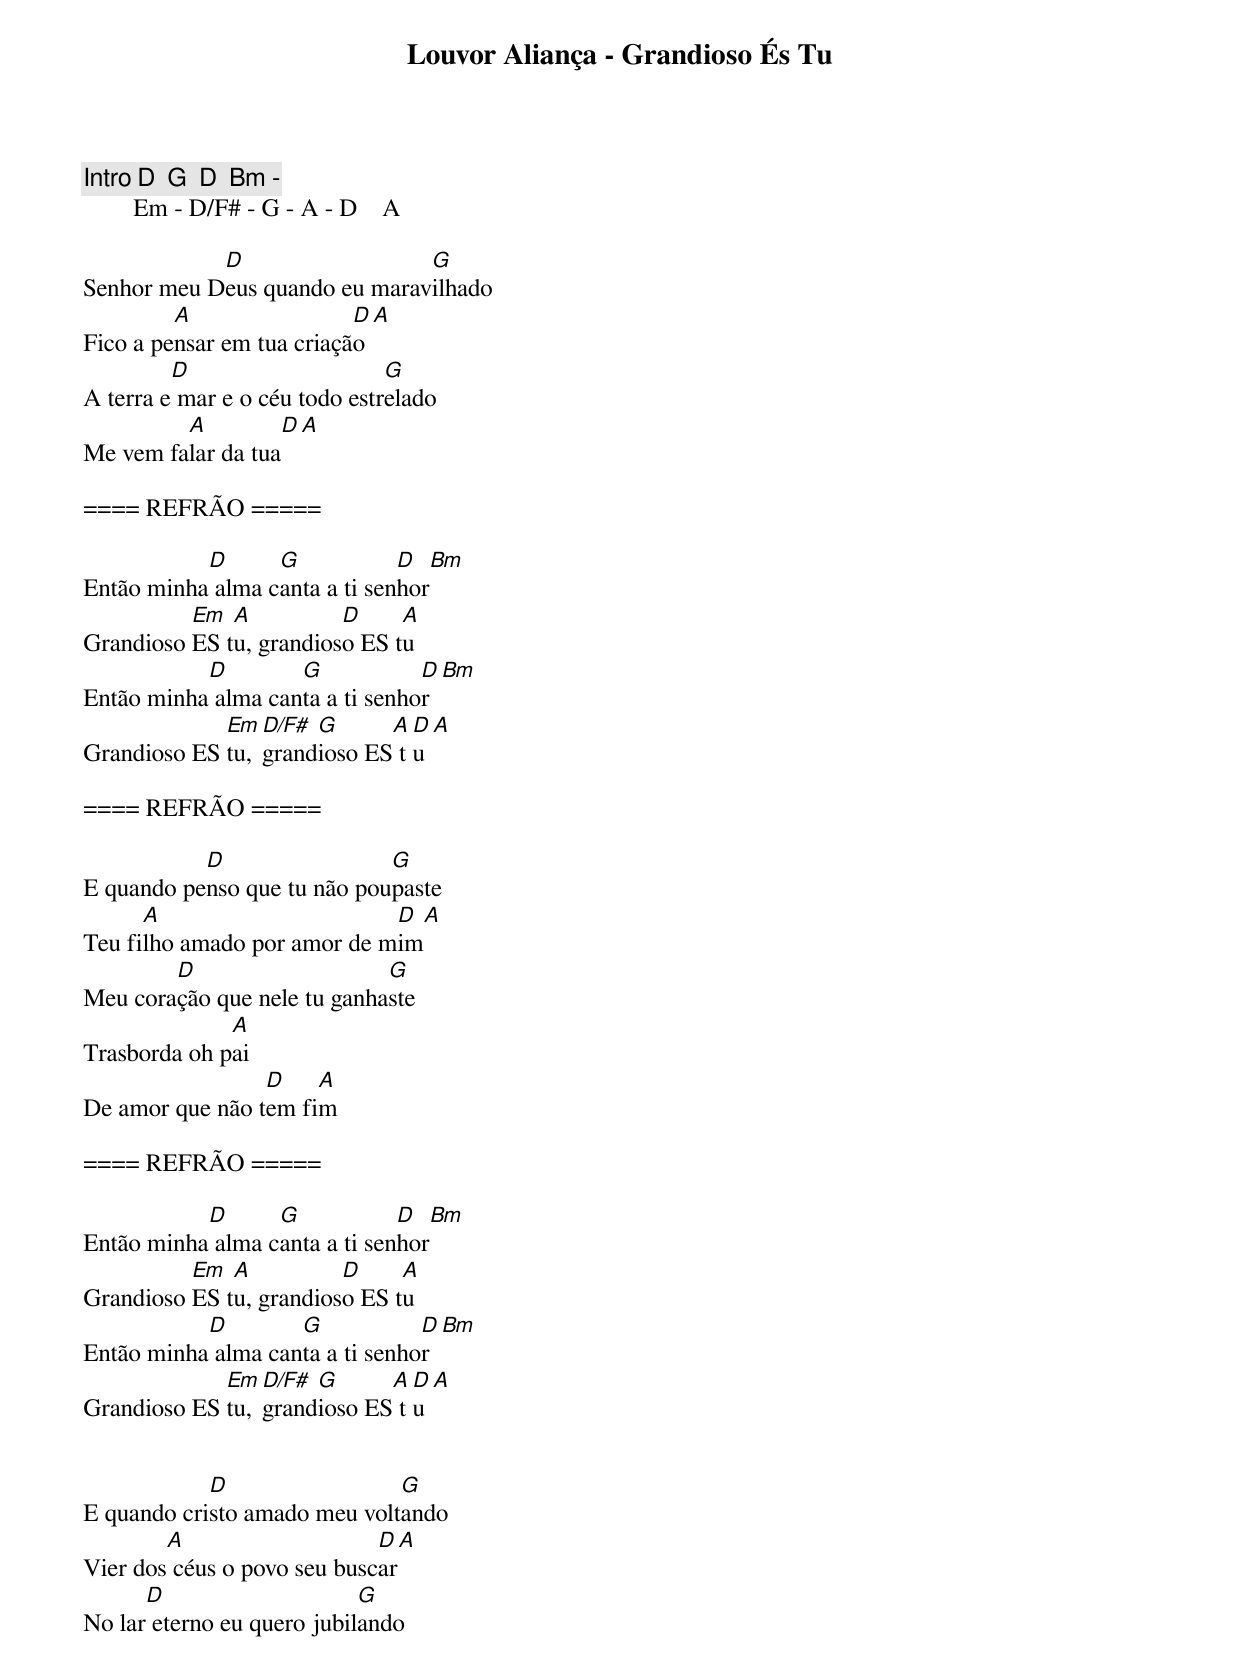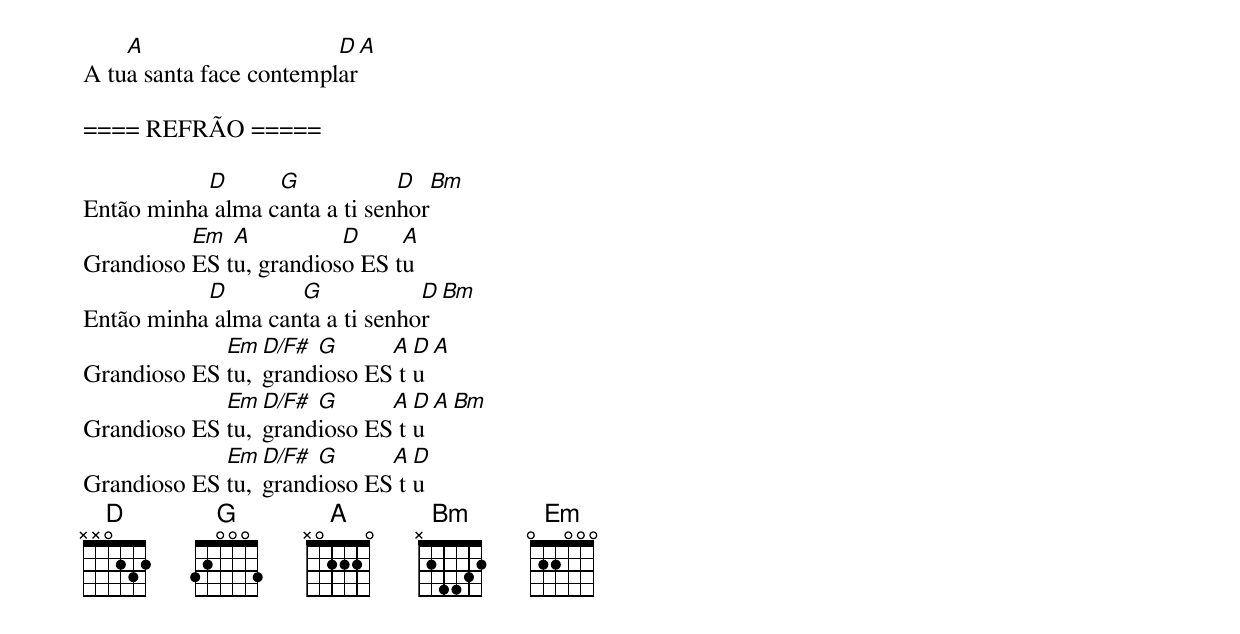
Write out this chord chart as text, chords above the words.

Louvor Aliança - Grandioso És Tu

[Intro] D  G  D  Bm -
        Em - D/F# - G - A - D    A

            D                  G
Senhor meu Deus quando eu maravilhado
         A                 D  A
Fico a pensar em tua criação
         D                     G
A terra e mar e o céu todo estrelado
         A                  D  A
Me vem falar da tua

==== REFRÃO =====

           D      G            D  Bm
Então minha alma canta a ti senhor
          Em  A          D     A
Grandioso ES tu, grandioso ES tu
           D        G            D  Bm
Então minha alma canta a ti senhor
             Em  D/F# G      A D    A
Grandioso ES tu, grandioso ES tu

==== REFRÃO =====

           D                 G
E quando penso que tu não poupaste
      A                      D  A
Teu filho amado por amor de mim
        D                    G
Meu coração que nele tu ganhaste
              A
Trasborda oh pai
                 D    A
De amor que não tem fim

==== REFRÃO =====

           D      G            D  Bm
Então minha alma canta a ti senhor
          Em  A          D     A
Grandioso ES tu, grandioso ES tu
           D        G            D  Bm
Então minha alma canta a ti senhor
             Em  D/F# G      A D    A
Grandioso ES tu, grandioso ES tu


            D                 G
E quando cristo amado meu voltando
        A                    D  A
Vier dos céus o povo seu buscar
      D                     G
No lar eterno eu quero jubilando
    A                    D  A
A tua santa face contemplar

==== REFRÃO =====

           D      G            D  Bm
Então minha alma canta a ti senhor
          Em  A          D     A
Grandioso ES tu, grandioso ES tu
           D        G            D  Bm
Então minha alma canta a ti senhor
             Em  D/F# G      A D    A
Grandioso ES tu, grandioso ES tu
             Em  D/F# G      A D    A Bm
Grandioso ES tu, grandioso ES tu
             Em  D/F# G      A D
Grandioso ES tu, grandioso ES tu
